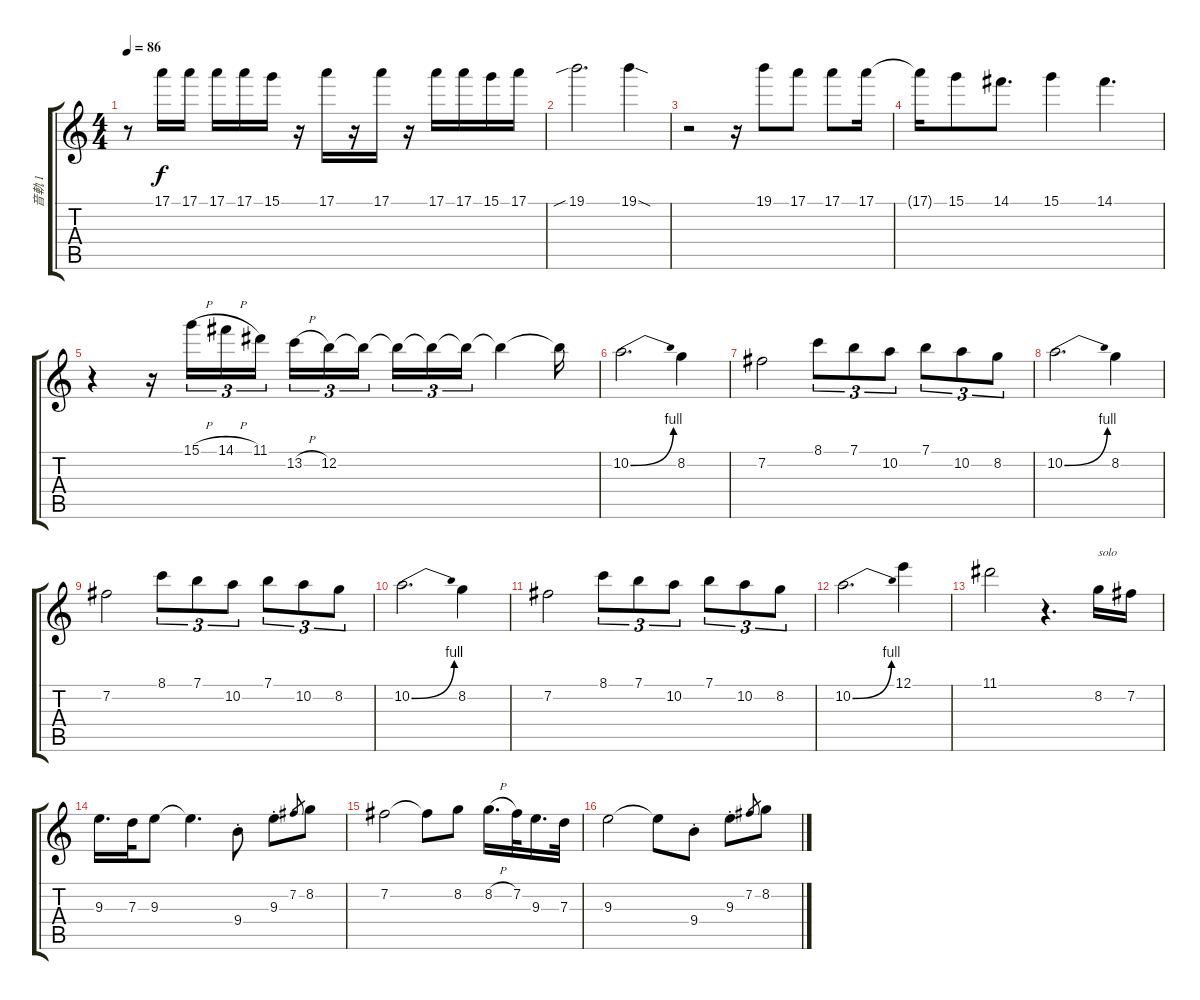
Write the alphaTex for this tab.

\track ("音軌 1" "音軌 1") {instrument acousticguitarsteel}
\staff {score tabs}
\tuning (E4 B3 G3 D3 A2 E2) {hide}
\ts (4 4)
\tempo 86
\clef g2
\ks c
r.8{dy f} 17.1.16 17.1.16 17.1.16 17.1.16 15.1.16 r.16 17.1.16 r.16 17.1.16 r.16 17.1.16 17.1.16 15.1.16 17.1.16 |
19.1{sib}.2{d} 19.1{sod}.4 |
r.2 r.16 19.1.8 17.1.8 17.1.8 17.1.16 |
17.1{t}.16 15.1.8 14.1.8{d} 15.1.4 14.1.4{d} |
r.4 r.16 15.1{h}.16{tu (3 2)} 14.1{h}.16{tu (3 2)} 11.1.16{tu (3 2) beam splitsecondary} 13.2{h}.16{tu (3 2)} 12.2.16{tu (3 2)} 12.2{t}.16{tu (3 2) beam splitsecondary} 12.2{t}.16{tu (3 2)} 12.2{t}.16{tu (3 2)} 12.2{t}.16{tu (3 2)} 12.2{t}.4 12.2{t}.16 |
10.2{be (bend 0 0 60 4)}.2{d} 8.2.4 |
7.2.2 8.1.8{tu (3 2)} 7.1.8{tu (3 2)} 10.2.8{tu (3 2)} 7.1.8{tu (3 2)} 10.2.8{tu (3 2)} 8.2.8{tu (3 2)} |
10.2{be (bend 0 0 60 4)}.2{d} 8.2.4 |
7.2.2 8.1.8{tu (3 2)} 7.1.8{tu (3 2)} 10.2.8{tu (3 2)} 7.1.8{tu (3 2)} 10.2.8{tu (3 2)} 8.2.8{tu (3 2)} |
10.2{be (bend 0 0 60 4)}.2{d} 8.2.4 |
7.2.2 8.1.8{tu (3 2)} 7.1.8{tu (3 2)} 10.2.8{tu (3 2)} 7.1.8{tu (3 2)} 10.2.8{tu (3 2)} 8.2.8{tu (3 2)} |
10.2{be (bend 0 0 60 4)}.2{d} 12.1.4 |
11.1.2 r.4{d} 8.2.16{txt "solo"} 7.2.16 |
9.3.16{d} 7.3.32 9.3.8 9.3{t}.4{d} 9.4{st}.8 9.3{st}.8 7.2.8{gr} 8.2.8 |
7.2.2 7.2{t}.8 8.2.8 8.2{h}.16{d} 7.2.32 9.3.16{d} 7.3.32 |
9.3.2 9.3{t}.8 9.4{st}.8 9.3{st}.8 7.2.8{gr} 8.2.8
